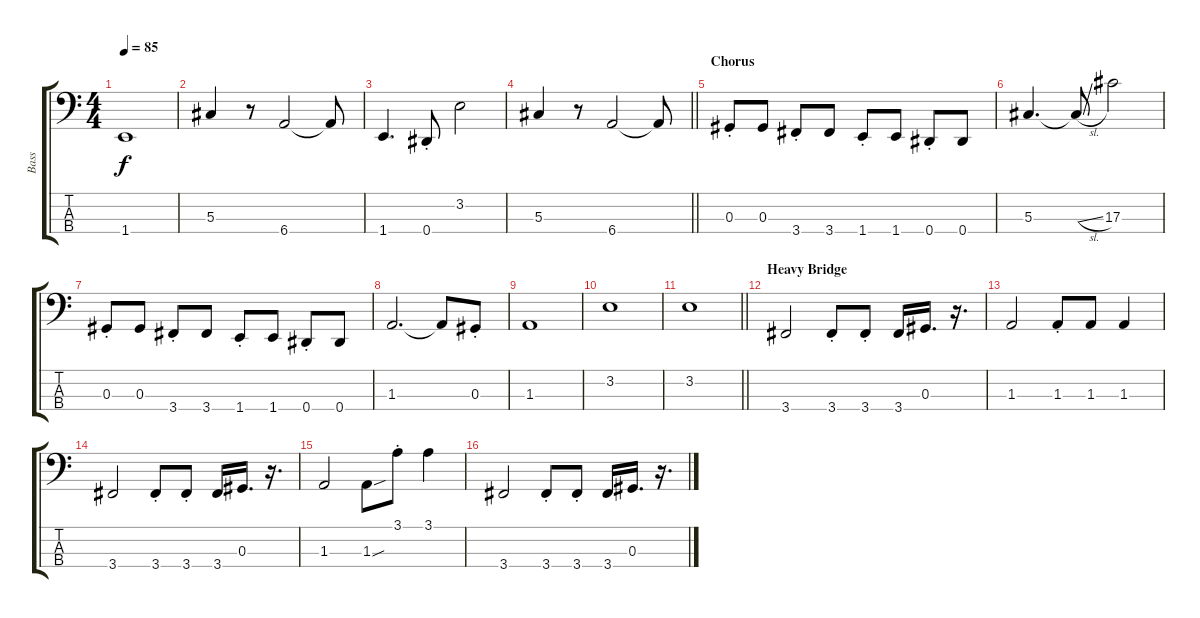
\track ("Bass" "Bass") {instrument electricbasspick}
\staff {score tabs}
\tuning (Gb2 Db2 Ab1 Eb1) {hide}
\ts (4 4)
\tempo 85
\clef f4
\ks c
1.4.1{dy f} |
5.3.4 r.8 6.4.2 6.4{t}.8 |
1.4.4{d} 0.4{st}.8 3.2.2 |
\barLineRight lightlight
5.3.4 r.8 6.4.2 6.4{t}.8 |
\section ("" "Chorus")
0.3{st}.8 0.3.8 3.4{st}.8 3.4.8 1.4{st}.8 1.4.8 0.4{st}.8 0.4.8 |
5.3.4{d} 5.3{sl t}.8 17.3.2 |
0.3{st}.8 0.3.8 3.4{st}.8 3.4.8 1.4{st}.8 1.4.8 0.4{st}.8 0.4.8 |
1.3.2{d} 1.3{t}.8 0.3{st}.8 |
1.3.1 |
3.2.1 |
\barLineRight lightlight
3.2.1 |
\section ("" "Heavy Bridge")
3.4.2 3.4{st}.8 3.4{st}.8 3.4.16 0.3.16{d} r.16{d} |
1.3.2 1.3{st}.8 1.3.8 1.3.4 |
3.4.2 3.4{st}.8 3.4{st}.8 3.4.16 0.3.16{d} r.16{d} |
1.3.2 1.3{sou}.8 3.1{st}.8 3.1.4 |
3.4.2 3.4{st}.8 3.4{st}.8 3.4.16 0.3.16{d} r.16{d}
